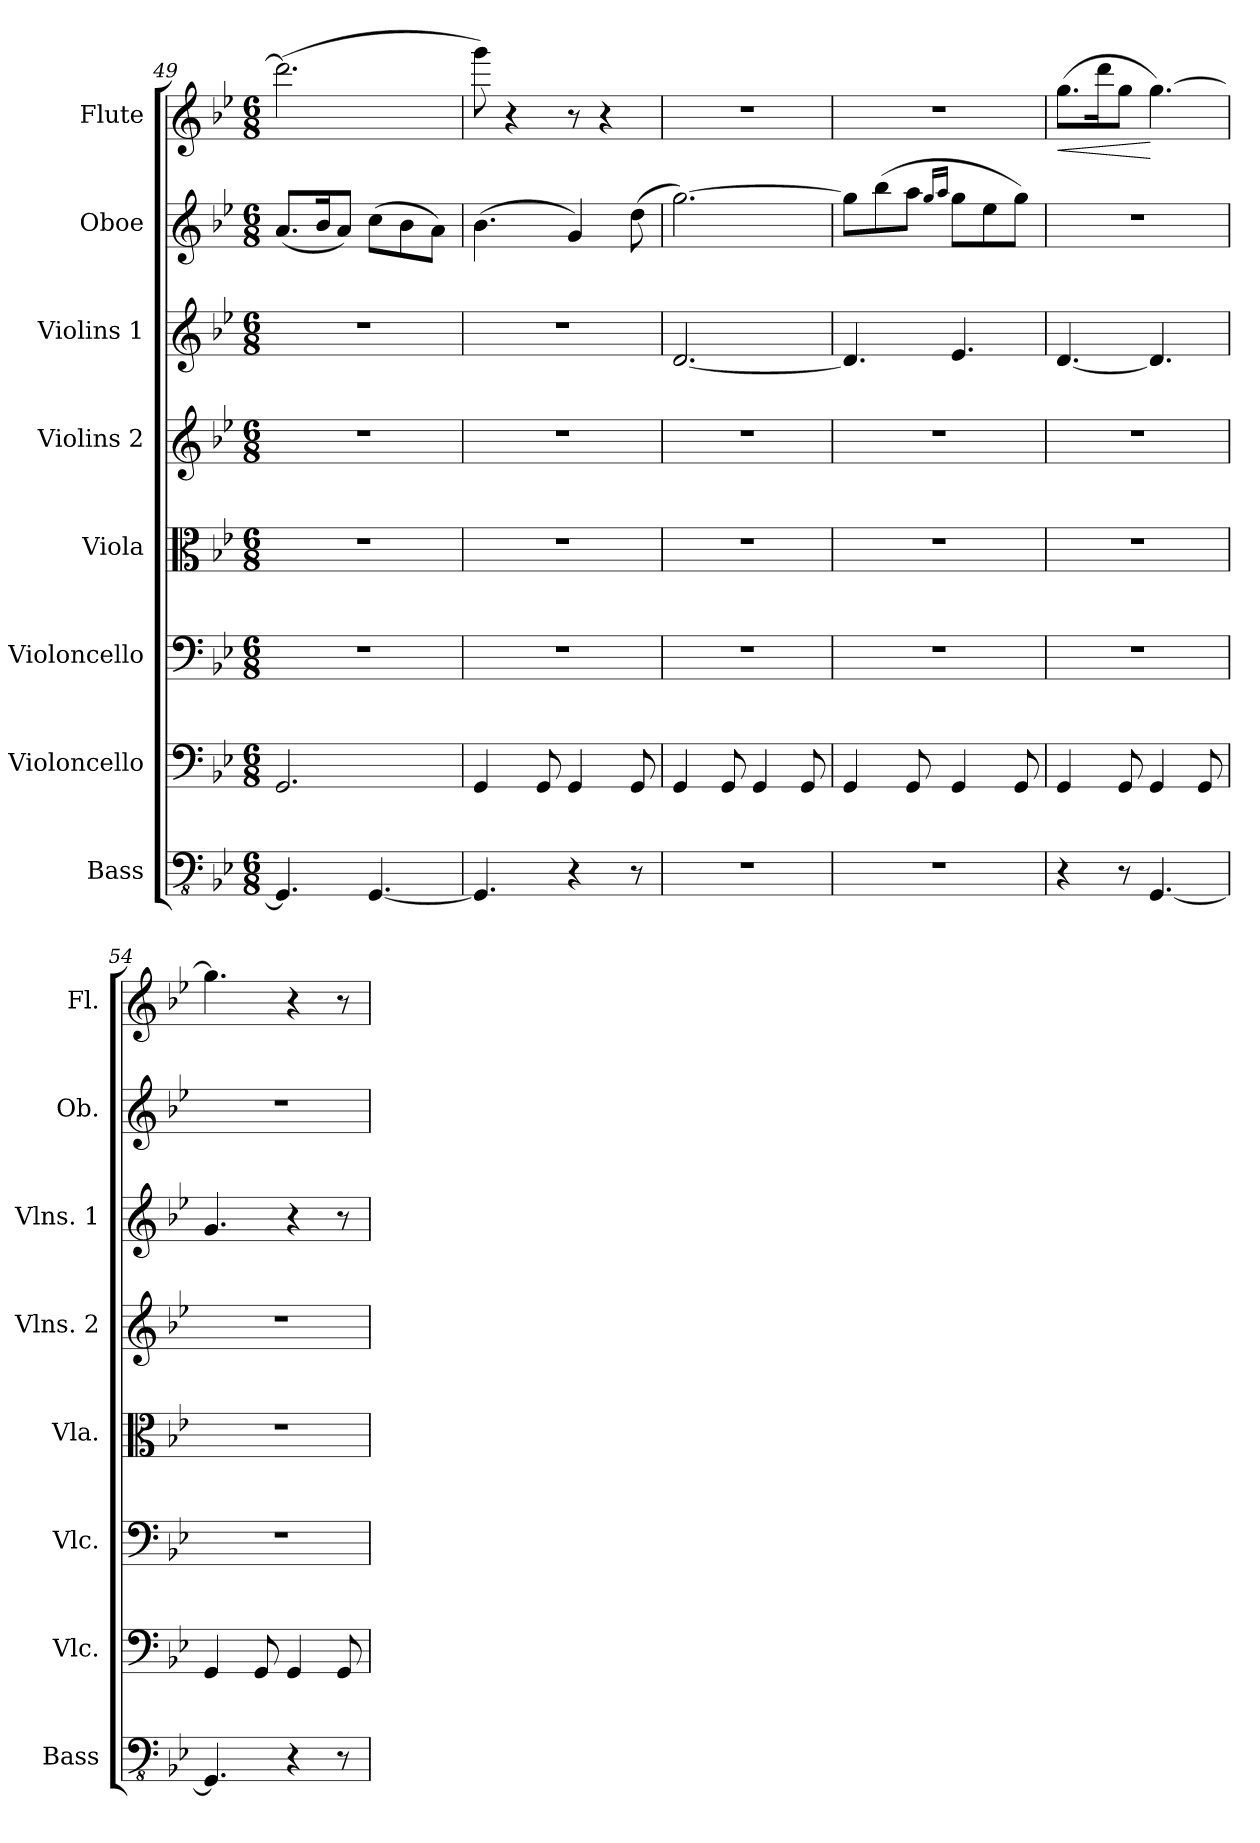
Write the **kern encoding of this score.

**kern	**kern	**kern	**kern	**kern	**kern	**kern	**kern	**dynam
*part8	*part7	*part6	*part5	*part4	*part3	*part2	*part1	*part1
*staff8	*staff7	*staff6	*staff5	*staff4	*staff3	*staff2	*staff1	*staff1
*I"Bass	*I"Violoncello	*I"Violoncello	*I"Viola	*I"Violins 2	*I"Violins 1	*I"Oboe	*I"Flute	*
*I'Bass	*I'Vlc.	*I'Vlc.	*I'Vla.	*I'Vlns. 2	*I'Vlns. 1	*I'Ob.	*I'Fl.	*
*clefFv4	*clefF4	*clefF4	*clefC3	*clefG2	*clefG2	*clefG2	*clefG2	*
*k[b-e-]	*k[b-e-]	*k[b-e-]	*k[b-e-]	*k[b-e-]	*k[b-e-]	*k[b-e-]	*k[b-e-]	*
*B-:	*B-:	*B-:	*B-:	*B-:	*B-:	*B-:	*B-:	*
*M6/8	*M6/8	*M6/8	*M6/8	*M6/8	*M6/8	*M6/8	*M6/8	*
=49	=49	=49	=49	=49	=49	=49	=49	=49
4.GGG/]	2.GG/	2.r	2.r	2.r	2.r	(8.a/L	(2.ddd\]	.
.	.	.	.	.	.	16b-/K	.	.
.	.	.	.	.	.	8a/J)	.	.
[4.GGG/	.	.	.	.	.	(8cc\L	.	.
.	.	.	.	.	.	8b-\	.	.
.	.	.	.	.	.	8a\J)	.	.
=50	=50	=50	=50	=50	=50	=50	=50	=50
4.GGG/]	4GG/	2.r	2.r	2.r	2.r	(4.b-\	8ggg\)	.
.	.	.	.	.	.	.	4r	.
.	8GG/	.	.	.	.	.	.	.
4r	4GG/	.	.	.	.	4g/)	8r	.
.	.	.	.	.	.	.	4r	.
8r	8GG/	.	.	.	.	(8dd\	.	.
=51	=51	=51	=51	=51	=51	=51	=51	=51
2.r	4GG/	2.r	2.r	2.r	[2.d/	[2.gg\)	2.r	.
.	8GG/	.	.	.	.	.	.	.
.	4GG/	.	.	.	.	.	.	.
.	8GG/	.	.	.	.	.	.	.
=52	=52	=52	=52	=52	=52	=52	=52	=52
2.r	4GG/	2.r	2.r	2.r	4.d/]	8gg\L]	2.r	.
.	.	.	.	.	.	(8bb-\	.	.
.	8GG/	.	.	.	.	8aa\J	.	.
.	.	.	.	.	.	16qgg/LL	.	.
.	.	.	.	.	.	16qaa/JJ	.	.
.	4GG/	.	.	.	4.e-/	8gg\L	.	.
.	.	.	.	.	.	8ee-\	.	.
.	8GG/	.	.	.	.	8gg\J)	.	.
=53	=53	=53	=53	=53	=53	=53	=53	=53
!	!	!	!	!	!	!	!	!LO:HP:b
4r	4GG/	2.r	2.r	2.r	[4.d/	2.r	(8.gg\L	<
.	.	.	.	.	.	.	16ddd\K	.
8r	8GG/	.	.	.	.	.	8gg\J	.
[4.GGG/	4GG/	.	.	.	4.d/]	.	[4.gg\)	[
.	8GG/	.	.	.	.	.	.	.
!!LO:PB:g=z
=54	=54	=54	=54	=54	=54	=54	=54	=54
4.GGG/]	4GG/	2.r	2.r	2.r	4.g/	2.r	4.gg\]	.
.	8GG/	.	.	.	.	.	.	.
4r	4GG/	.	.	.	4r	.	4r	.
8r	8GG/	.	.	.	8r	.	8r	.
=	=	=	=	=	=	=	=	=
*-	*-	*-	*-	*-	*-	*-	*-	*-
